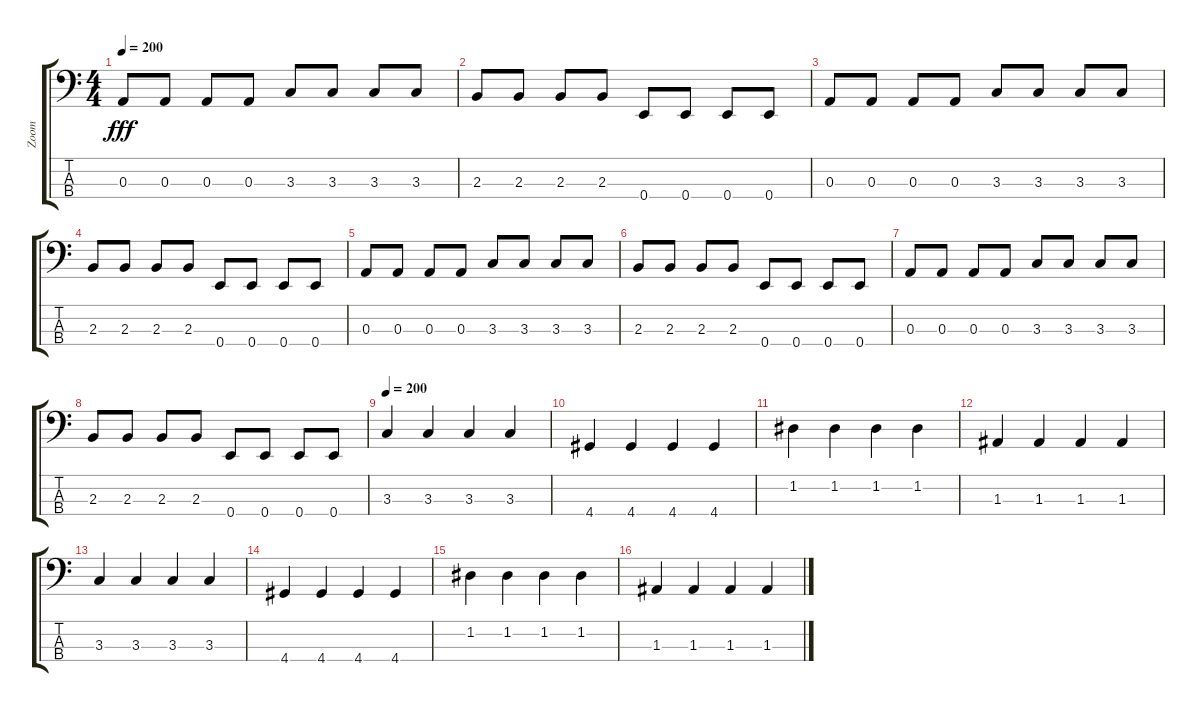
\track ("Zoom" "Zoom") {instrument electricbassfinger}
\staff {score tabs}
\tuning (G2 D2 A1 E1) {hide}
\ts (4 4)
\tempo 200
\clef f4
\ks c
0.3.8{dy fff} 0.3.8 0.3.8 0.3.8 3.3.8 3.3.8 3.3.8 3.3.8 |
2.3.8 2.3.8 2.3.8 2.3.8 0.4.8 0.4.8 0.4.8 0.4.8 |
0.3.8 0.3.8 0.3.8 0.3.8 3.3.8 3.3.8 3.3.8 3.3.8 |
2.3.8 2.3.8 2.3.8 2.3.8 0.4.8 0.4.8 0.4.8 0.4.8 |
0.3.8 0.3.8 0.3.8 0.3.8 3.3.8 3.3.8 3.3.8 3.3.8 |
2.3.8 2.3.8 2.3.8 2.3.8 0.4.8 0.4.8 0.4.8 0.4.8 |
0.3.8 0.3.8 0.3.8 0.3.8 3.3.8 3.3.8 3.3.8 3.3.8 |
2.3.8 2.3.8 2.3.8 2.3.8 0.4.8 0.4.8 0.4.8 0.4.8 |
\tempo 200
3.3.4 3.3.4 3.3.4 3.3.4 |
4.4.4 4.4.4 4.4.4 4.4.4 |
1.2.4 1.2.4 1.2.4 1.2.4 |
1.3.4 1.3.4 1.3.4 1.3.4 |
3.3.4 3.3.4 3.3.4 3.3.4 |
4.4.4 4.4.4 4.4.4 4.4.4 |
1.2.4 1.2.4 1.2.4 1.2.4 |
1.3.4 1.3.4 1.3.4 1.3.4
